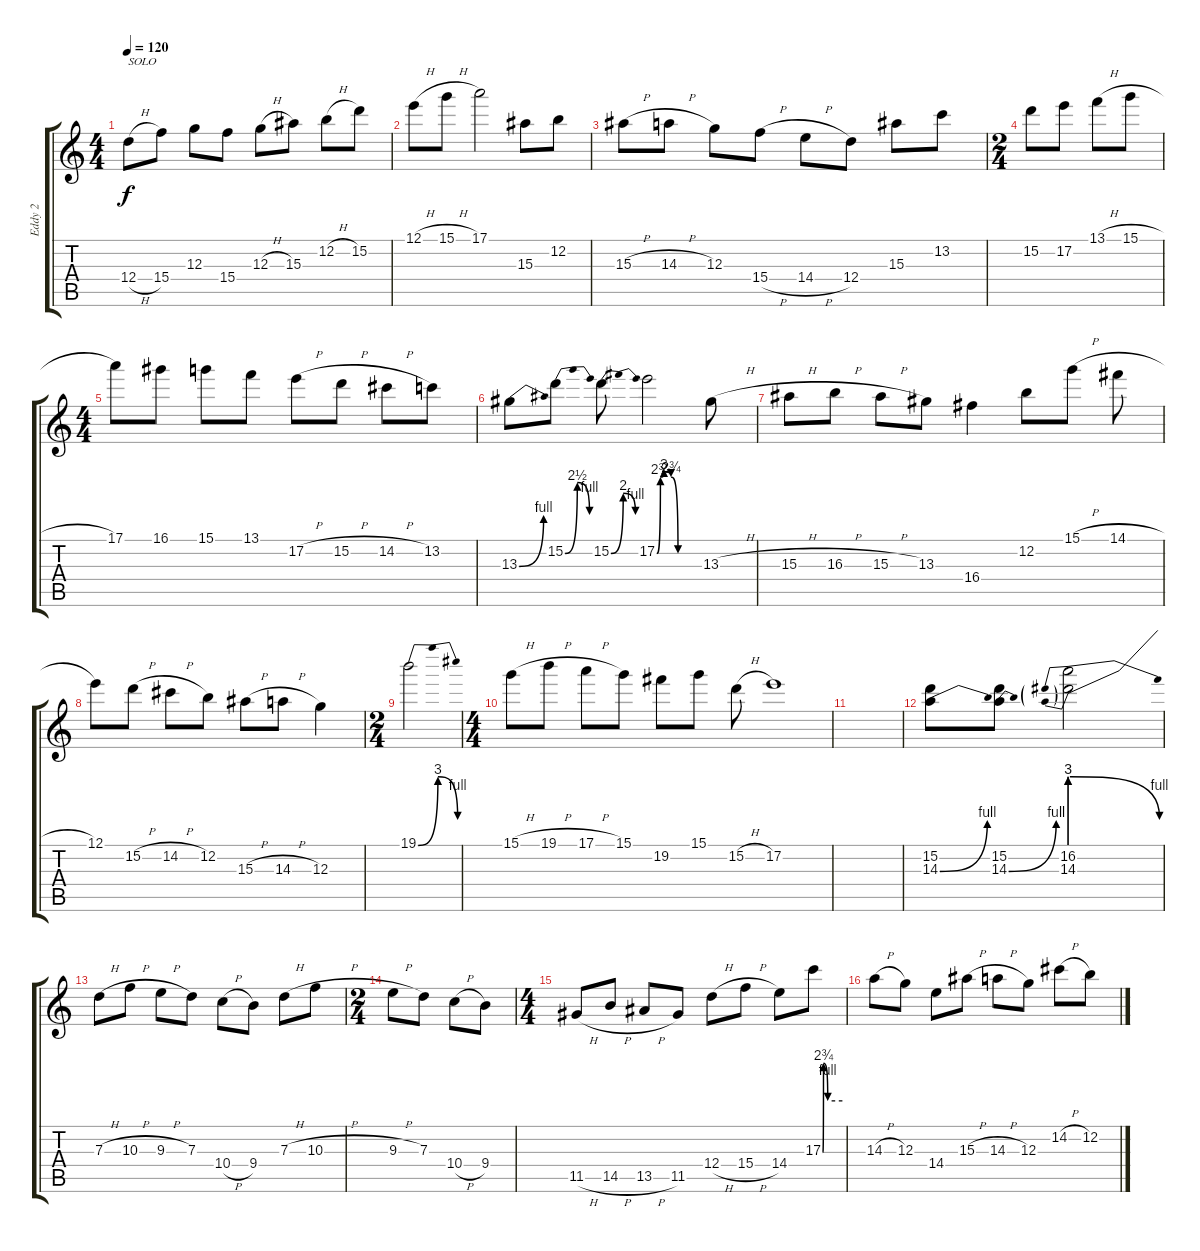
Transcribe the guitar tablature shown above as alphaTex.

\track ("Eddy 2" "Eddy 2") {instrument distortionguitar}
\staff {score tabs}
\tuning (E4 B3 G3 D3 A2 E2) {hide}
\ts (4 4)
\tempo 120
\clef g2
\ks c
12.4{h}.8{txt "SOLO" dy f} 15.4.8 12.3.8 15.4.8 12.3{h}.8 15.3.8 12.2{h}.8 15.2.8 |
12.1{h}.8 15.1{h}.8 17.1.2 15.3.8 12.2.8 |
15.3{h}.8 14.3{h}.8 12.3.8 15.4{h}.8 14.4{h}.8 12.4.8 15.3.8 13.2.8 |
\ts (2 4)
15.2.8 17.2.8 13.1{h}.8 15.1{h}.8 |
\ts (4 4)
17.1.8 16.1.8 15.1.8 13.1.8 17.2{h}.8 15.2{h}.8 14.2{h}.8 13.2.8 |
13.3{be (bend 0 0 60 4)}.8 15.2{be (bendrelease 0 0 15 10 15 10 60 4)}.8 15.2{be (bendrelease 0 0 15 8 15 8 60 4)}.8 17.2{be (custom 0 0 5 11 10 12 20 11 30 0 60 0)}.2 13.3{h}.8 |
15.3{h}.8 16.3{h}.8 15.3{h}.8 13.3.8 16.4.4 12.2.8 15.1{h}.8 14.1{h}.8 |
12.1.8 15.2{h}.8 14.2{h}.8 12.2.8 15.3{h}.8 14.3{h}.8 12.3.4 |
\ts (2 4)
19.1{be (bendrelease 0 0 15 12 15 12 60 4)}.2 |
\ts (4 4)
15.1{h}.8 19.1{h}.8 17.1{h}.8 15.1.8 19.2.8 15.1.8 15.2{h}.8 17.2.1 |
|
(15.2 14.3{be (bend 0 0 60 4)}).8 (15.2 14.3{be (bend 0 0 60 4)}).8 (16.2{be (prebendrelease 0 12 60 4)} 14.3{be (prebend 0 12 60 12)}).2 |
7.3{h}.8 10.3{h}.8 9.3{h}.8 7.3.8 10.4{h}.8 9.4.8 7.3{h}.8 10.3{h}.8 |
\ts (2 4)
9.3{h}.8 7.3.8 10.4{h}.8 9.4.8 |
\ts (4 4)
11.5{h}.8 14.5{h}.8 13.5{h}.8 11.5.8 12.4{h}.8 15.4{h}.8 14.4.8 17.3{be (custom 0 0 2 11 15 4 60 4)}.8 |
14.3{h}.8 12.3.8 14.4.8 15.3{h}.8 14.3{h}.8 12.3.8 14.2{h}.8 12.2.8
